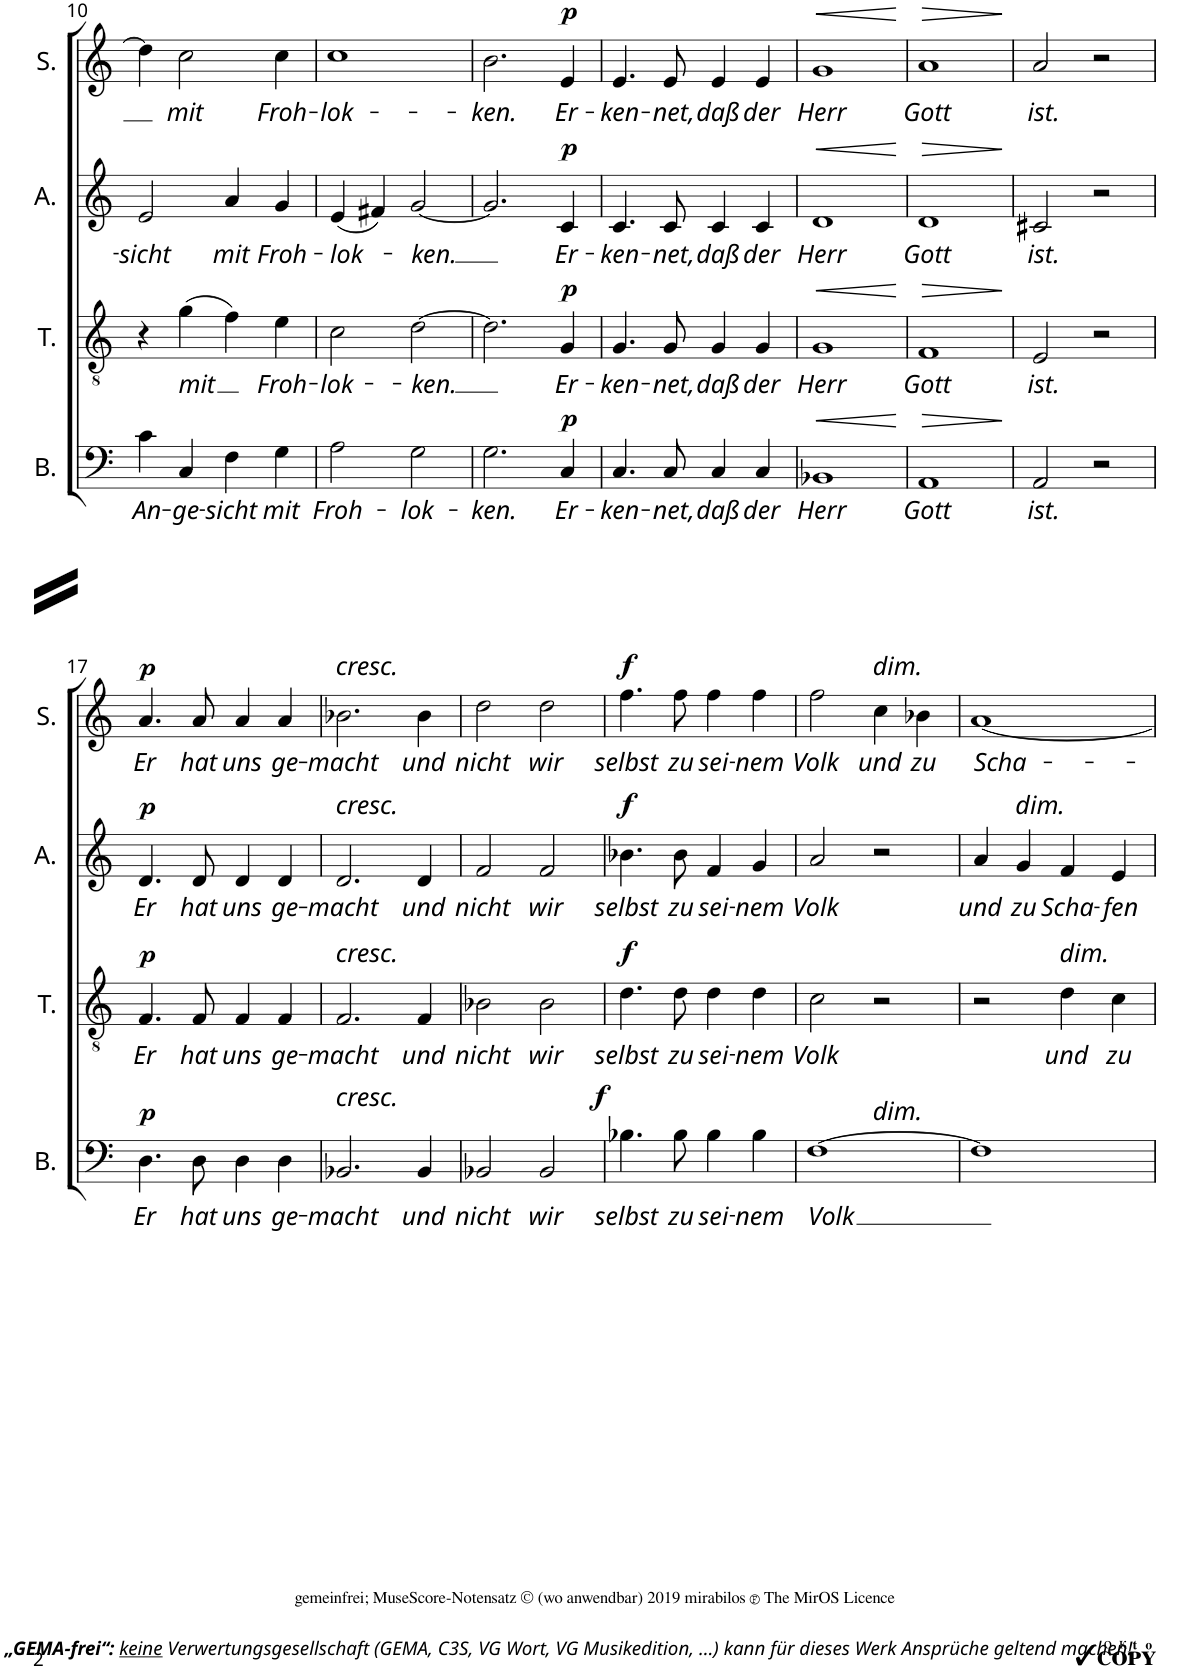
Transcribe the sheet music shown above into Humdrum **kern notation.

**kern	**text	**dynam	**kern	**text	**dynam	**kern	**text	**dynam	**kern	**text	**dynam
*part4	*part4	*part4	*part3	*part3	*part3	*part2	*part2	*part2	*part1	*part1	*part1
*staff4	*staff4	*staff4	*staff3	*staff3	*staff3	*staff2	*staff2	*staff2	*staff1	*staff1	*staff1
*I"Baß	*	*	*I"Tenor	*	*	*I"Alt	*	*	*I"Sopran	*	*
*I'B.	*	*	*I'T.	*	*	*I'A.	*	*	*I'S.	*	*
!!LO:PB:g=z
*clefF4	*	*	*clefGv2	*	*	*clefG2	*	*	*clefG2	*	*
*k[]	*	*	*k[]	*	*	*k[]	*	*	*k[]	*	*
*M4/4	*	*	*M4/4	*	*	*M4/4	*	*	*M4/4	*	*
*met(c)	*	*	*met(c)	*	*	*met(c)	*	*	*met(c)	*	*
=10	=10	=10	=10	=10	=10	=10	=10	=10	=10	=10	=10
!	!LO:LY:b	!	!	!	!	!	!LO:LY:b	!	!	!	!
4c\	An-	.	4r	.	.	2e/	-sicht	.	4dd\]	.	.
!	!LO:LY:b	!	!	!LO:LY:b	!	!	!	!	!	!LO:LY:b	!
4C/	-ge-	.	(4g\	mit	.	.	.	.	2cc\	mit	.
!	!LO:LY:b	!	!	!	!	!	!LO:LY:b	!	!	!	!
4F\	-sicht	.	4f\)	.	.	4a/	mit	.	.	.	.
!	!LO:LY:b	!	!	!LO:LY:b	!	!	!LO:LY:b	!	!	!LO:LY:b	!
4G\	mit	.	4e\	Froh-	.	4g/	Froh-	.	4cc\	Froh-	.
=11	=11	=11	=11	=11	=11	=11	=11	=11	=11	=11	=11
!	!LO:LY:b	!	!	!LO:LY:b	!	!	!LO:LY:b	!	!	!LO:LY:b	!
2A\	Froh-	.	2c\	-lok-	.	(4e/	-lok-	.	1cc	-lok-	.
.	.	.	.	.	.	4f#X/)	.	.	.	.	.
!	!LO:LY:b	!	!	!LO:LY:b	!	!	!LO:LY:b	!	!	!	!
2G\	-lok-	.	[2d\	-ken.	.	[2g/	-ken.	.	.	.	.
=12	=12	=12	=12	=12	=12	=12	=12	=12	=12	=12	=12
!	!LO:LY:b	!	!	!	!	!	!	!	!	!LO:LY:b	!
2.G\	-ken.	.	2.d\]	.	.	2.g/]	.	.	2.b\	-ken.	.
!	!LO:LY:b	!LO:DY:a	!	!LO:LY:b	!LO:DY:a	!	!LO:LY:b	!LO:DY:a	!	!LO:LY:b	!LO:DY:a
4C/	Er-	p	4G/	Er-	p	4c/	Er-	p	4e/	Er-	p
=13	=13	=13	=13	=13	=13	=13	=13	=13	=13	=13	=13
!	!LO:LY:b	!	!	!LO:LY:b	!	!	!LO:LY:b	!	!	!LO:LY:b	!
4.C/	-ken-	.	4.G/	-ken-	.	4.c/	-ken-	.	4.e/	-ken-	.
!	!LO:LY:b	!	!	!LO:LY:b	!	!	!LO:LY:b	!	!	!LO:LY:b	!
8C/	-net,	.	8G/	-net,	.	8c/	-net,	.	8e/	-net,	.
!	!LO:LY:b	!	!	!LO:LY:b	!	!	!LO:LY:b	!	!	!LO:LY:b	!
4C/	daß	.	4G/	daß	.	4c/	daß	.	4e/	daß	.
!	!LO:LY:b	!	!	!LO:LY:b	!	!	!LO:LY:b	!	!	!LO:LY:b	!
4C/	der	.	4G/	der	.	4c/	der	.	4e/	der	.
=14	=14	=14	=14	=14	=14	=14	=14	=14	=14	=14	=14
!	!LO:LY:b	!LO:HP:b	!	!LO:LY:b	!LO:HP:b	!	!LO:LY:b	!LO:HP:b	!	!LO:LY:b	!LO:HP:b
1BB-X	Herr	<	1G	Herr	<	1d	Herr	<	1g	Herr	<
.	.	[	.	.	[	.	.	[	.	.	[
=15	=15	=15	=15	=15	=15	=15	=15	=15	=15	=15	=15
!	!LO:LY:b	!LO:HP:b	!	!LO:LY:b	!LO:HP:b	!	!LO:LY:b	!LO:HP:b	!	!LO:LY:b	!LO:HP:b
1AA	Gott	>	1F	Gott	>	1d	Gott	>	1a	Gott	>
.	.	]	.	.	]	.	.	]	.	.	]
=16	=16	=16	=16	=16	=16	=16	=16	=16	=16	=16	=16
!	!LO:LY:b	!	!	!LO:LY:b	!	!	!LO:LY:b	!	!	!LO:LY:b	!
2AA/	ist.	.	2E/	ist.	.	2c#X/	ist.	.	2a/	ist.	.
2r	.	.	2r	.	.	2r	.	.	2r	.	.
!!LO:LB:g=z
=17	=17	=17	=17	=17	=17	=17	=17	=17	=17	=17	=17
!	!LO:LY:b	!LO:DY:a	!	!LO:LY:b	!LO:DY:a	!	!LO:LY:b	!LO:DY:a	!	!LO:LY:b	!LO:DY:a
4.D\	Er	p	4.F/	Er	p	4.d/	Er	p	4.a/	Er	p
!	!LO:LY:b	!	!	!LO:LY:b	!	!	!LO:LY:b	!	!	!LO:LY:b	!
8D\	hat	.	8F/	hat	.	8d/	hat	.	8a/	hat	.
!	!LO:LY:b	!	!	!LO:LY:b	!	!	!LO:LY:b	!	!	!LO:LY:b	!
4D\	uns	.	4F/	uns	.	4d/	uns	.	4a/	uns	.
!	!LO:LY:b	!	!	!LO:LY:b	!	!	!LO:LY:b	!	!	!LO:LY:b	!
4D\	ge-	.	4F/	ge-	.	4d/	ge-	.	4a/	ge-	.
=18	=18	=18	=18	=18	=18	=18	=18	=18	=18	=18	=18
!	!	!	!	!	!	!	!	!	!LO:TX:a:i:t=cresc.	!	!
!	!	!	!	!	!	!LO:TX:a:i:t=cresc.	!	!	!	!	!
!	!	!	!LO:TX:a:i:t=cresc.	!	!	!	!	!	!	!	!
!LO:TX:a:i:t=cresc.	!	!	!	!	!	!	!	!	!	!	!
!	!LO:LY:b	!	!	!LO:LY:b	!	!	!LO:LY:b	!	!	!LO:LY:b	!
2.BB-X/	-macht	.	2.F/	-macht	.	2.d/	-macht	.	2.b-X\	-macht	.
!	!LO:LY:b	!	!	!LO:LY:b	!	!	!LO:LY:b	!	!	!LO:LY:b	!
4BB-/	und	.	4F/	und	.	4d/	und	.	4b-\	und	.
=19	=19	=19	=19	=19	=19	=19	=19	=19	=19	=19	=19
!	!LO:LY:b	!	!	!LO:LY:b	!	!	!LO:LY:b	!	!	!LO:LY:b	!
2BB-X/	nicht	.	2B-X\	nicht	.	2f/	nicht	.	2dd\	nicht	.
!	!LO:LY:b	!	!	!LO:LY:b	!	!	!LO:LY:b	!	!	!LO:LY:b	!
2BB-/	wir	.	2B-\	wir	.	2f/	wir	.	2dd\	wir	.
=20	=20	=20	=20	=20	=20	=20	=20	=20	=20	=20	=20
!	!LO:LY:b	!LO:DY:a	!	!LO:LY:b	!LO:DY:a	!	!LO:LY:b	!LO:DY:a	!	!LO:LY:b	!LO:DY:a
4.B-X\	selbst	f	4.d\	selbst	f	4.b-X\	selbst	f	4.ff\	selbst	f
!	!LO:LY:b	!	!	!LO:LY:b	!	!	!LO:LY:b	!	!	!LO:LY:b	!
8B-\	zu	.	8d\	zu	.	8b-\	zu	.	8ff\	zu	.
!	!LO:LY:b	!	!	!LO:LY:b	!	!	!LO:LY:b	!	!	!LO:LY:b	!
4B-\	sei-	.	4d\	sei-	.	4f/	sei-	.	4ff\	sei-	.
!	!LO:LY:b	!	!	!LO:LY:b	!	!	!LO:LY:b	!	!	!LO:LY:b	!
4B-\	-nem	.	4d\	-nem	.	4g/	-nem	.	4ff\	-nem	.
=21	=21	=21	=21	=21	=21	=21	=21	=21	=21	=21	=21
!	!LO:LY:b	!	!	!LO:LY:b	!	!	!LO:LY:b	!	!	!LO:LY:b	!
*^	*	*	*	*	*	*	*	*	*	*	*
[1F	2ryy	Volk	.	2c\	Volk	.	2a/	Volk	.	2ff\	Volk	.
!	!	!	!	!	!	!	!	!	!	!LO:TX:a:i:t=dim.	!	!
!	!LO:TX:a:i:t=dim.	!	!	!	!	!	!	!	!	!	!	!
!	!	!	!	!	!	!	!	!	!	!	!LO:LY:b	!
.	2ryy	.	.	2r	.	.	2r	.	.	4cc\	und	.
!	!	!	!	!	!	!	!	!	!	!	!LO:LY:b	!
.	.	.	.	.	.	.	.	.	.	4b-X\	zu	.
*v	*v	*	*	*	*	*	*	*	*	*	*	*
=22	=22	=22	=22	=22	=22	=22	=22	=22	=22	=22	=22
!	!	!	!	!	!	!	!LO:LY:b	!	!	!LO:LY:b	!
1F]	.	.	2r	.	.	4a/	und	.	[1a	Scha-	.
!	!	!	!	!	!	!LO:TX:a:i:t=dim.	!	!	!	!	!
!	!	!	!	!	!	!	!LO:LY:b	!	!	!	!
.	.	.	.	.	.	4g/	zu	.	.	.	.
!	!	!	!LO:TX:a:i:t=dim.	!	!	!	!	!	!	!	!
!	!	!	!	!LO:LY:b	!	!	!LO:LY:b	!	!	!	!
.	.	.	4d\	und	.	4f/	Scha-	.	.	.	.
!	!	!	!	!LO:LY:b	!	!	!LO:LY:b	!	!	!	!
.	.	.	4c\	zu	.	4e/	-fen	.	.	.	.
=	=	=	=	=	=	=	=	=	=	=	=
*-	*-	*-	*-	*-	*-	*-	*-	*-	*-	*-	*-
